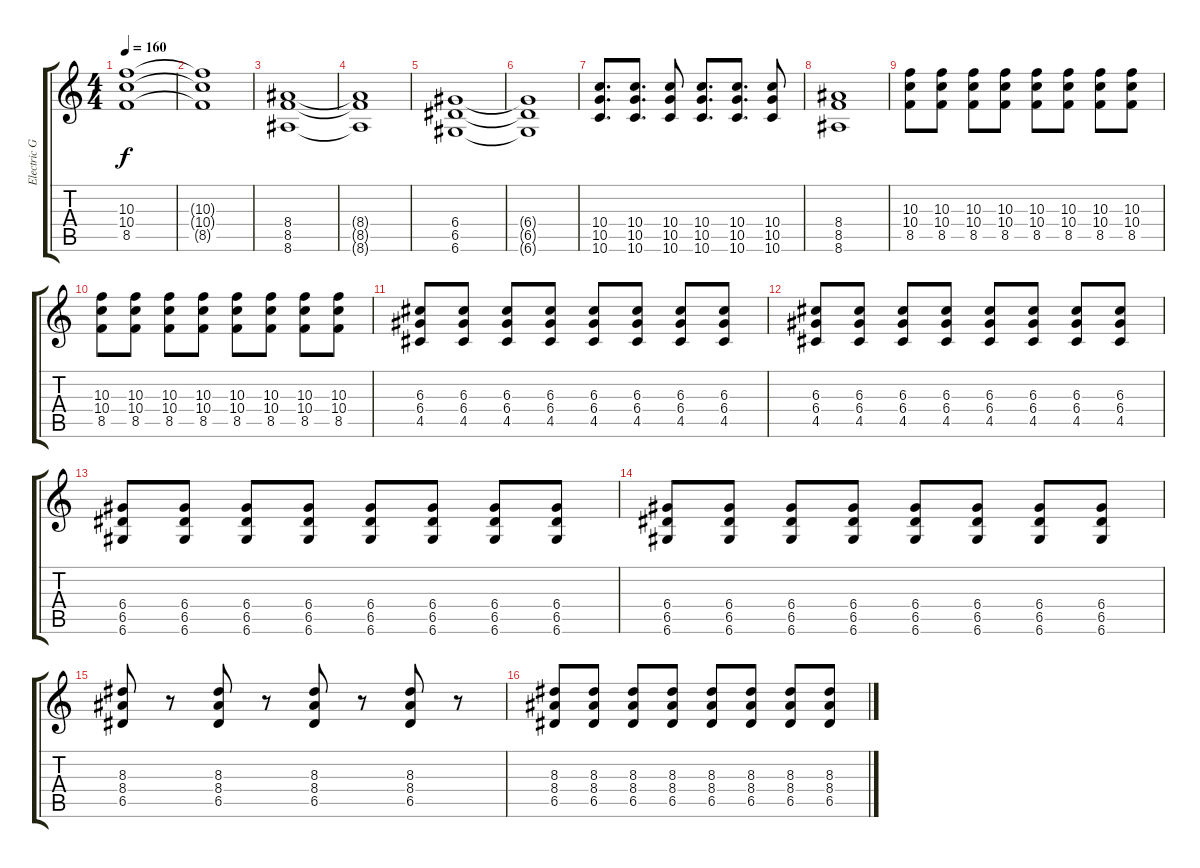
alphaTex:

\track ("Electric Guitar 2" "Electric G") {instrument overdrivenguitar}
\staff {score tabs}
\tuning (E4 B3 G3 D3 A2 D2) {hide}
\ts (4 4)
\tempo 160
\clef g2
\ks c
(10.3 10.4 8.5).1{dy f} |
(10.3{t} 10.4{t} 8.5{t}).1 |
(8.4 8.5 8.6).1 |
(8.4{t} 8.5{t} 8.6{t}).1 |
(6.4 6.5 6.6).1 |
(6.4{t} 6.5{t} 6.6{t}).1 |
(10.4 10.5 10.6).8{d} (10.4 10.5 10.6).8{d} (10.4 10.5 10.6).8 (10.4 10.5 10.6).8{d} (10.4 10.5 10.6).8{d} (10.4 10.5 10.6).8 |
(8.4 8.5 8.6).1 |
(10.3 10.4 8.5).8 (10.3 10.4 8.5).8 (10.3 10.4 8.5).8 (10.3 10.4 8.5).8 (10.3 10.4 8.5).8 (10.3 10.4 8.5).8 (10.3 10.4 8.5).8 (10.3 10.4 8.5).8 |
(10.3 10.4 8.5).8 (10.3 10.4 8.5).8 (10.3 10.4 8.5).8 (10.3 10.4 8.5).8 (10.3 10.4 8.5).8 (10.3 10.4 8.5).8 (10.3 10.4 8.5).8 (10.3 10.4 8.5).8 |
(6.3 6.4 4.5).8 (6.3 6.4 4.5).8 (6.3 6.4 4.5).8 (6.3 6.4 4.5).8 (6.3 6.4 4.5).8 (6.3 6.4 4.5).8 (6.3 6.4 4.5).8 (6.3 6.4 4.5).8 |
(6.3 6.4 4.5).8 (6.3 6.4 4.5).8 (6.3 6.4 4.5).8 (6.3 6.4 4.5).8 (6.3 6.4 4.5).8 (6.3 6.4 4.5).8 (6.3 6.4 4.5).8 (6.3 6.4 4.5).8 |
(6.4 6.5 6.6).8 (6.4 6.5 6.6).8 (6.4 6.5 6.6).8 (6.4 6.5 6.6).8 (6.4 6.5 6.6).8 (6.4 6.5 6.6).8 (6.4 6.5 6.6).8 (6.4 6.5 6.6).8 |
(6.4 6.5 6.6).8 (6.4 6.5 6.6).8 (6.4 6.5 6.6).8 (6.4 6.5 6.6).8 (6.4 6.5 6.6).8 (6.4 6.5 6.6).8 (6.4 6.5 6.6).8 (6.4 6.5 6.6).8 |
(8.3 8.4 6.5).8 r.8 (8.3 8.4 6.5).8 r.8 (8.3 8.4 6.5).8 r.8 (8.3 8.4 6.5).8 r.8 |
(8.3 8.4 6.5).8 (8.3 8.4 6.5).8 (8.3 8.4 6.5).8 (8.3 8.4 6.5).8 (8.3 8.4 6.5).8 (8.3 8.4 6.5).8 (8.3 8.4 6.5).8 (8.3 8.4 6.5).8
